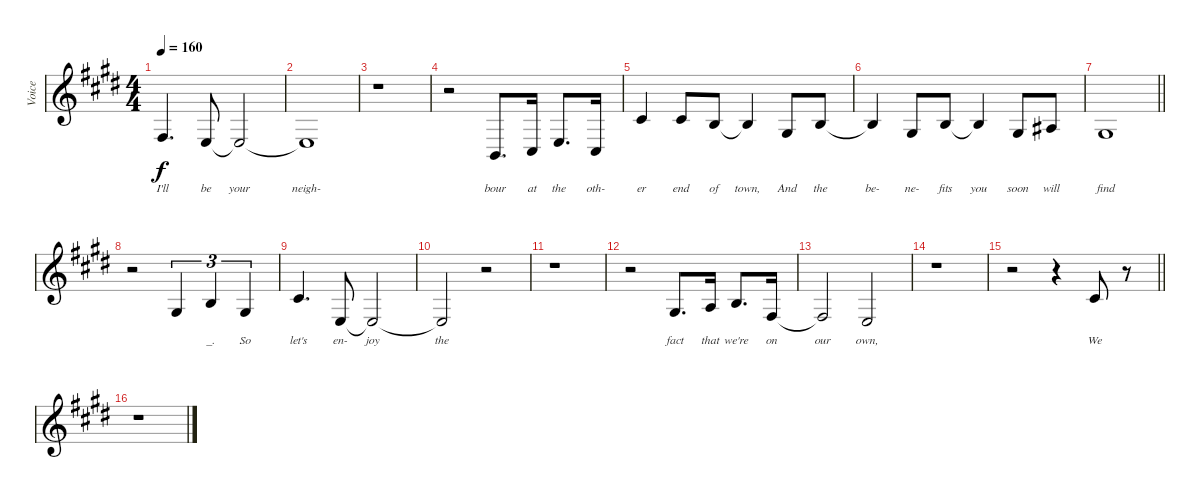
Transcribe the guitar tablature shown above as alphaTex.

\track ("Voice" "Voice") {instrument sopranosax}
\staff {score}
\tuning (E4 B3 G3 D3 A2 E2) {hide}
\ts (4 4)
\tempo 160
\clef g2
\ks e
4.4.4{d lyrics (0 "I'll") lyrics (1 "") lyrics (2 "") lyrics (3 "") lyrics (4 "") dy f} 2.4.8{lyrics (0 "be") lyrics (1 "") lyrics (2 "") lyrics (3 "") lyrics (4 "")} 2.4{t}.2{lyrics (0 "your") lyrics (1 "") lyrics (2 "") lyrics (3 "") lyrics (4 "")} |
2.4{t}.1{lyrics (0 "neigh-") lyrics (1 "") lyrics (2 "") lyrics (3 "") lyrics (4 "")} |
r.1 |
r.2 2.5.8{d lyrics (0 "bour") lyrics (1 "") lyrics (2 "") lyrics (3 "") lyrics (4 "")} 4.5.16{lyrics (0 "at") lyrics (1 "") lyrics (2 "") lyrics (3 "") lyrics (4 "")} 2.4.8{d lyrics (0 "the") lyrics (1 "") lyrics (2 "") lyrics (3 "") lyrics (4 "")} 4.5.16{lyrics (0 "oth-") lyrics (1 "") lyrics (2 "") lyrics (3 "") lyrics (4 "")} |
2.2.4{lyrics (0 "er") lyrics (1 "") lyrics (2 "") lyrics (3 "") lyrics (4 "")} 2.2.8{lyrics (0 "end") lyrics (1 "") lyrics (2 "") lyrics (3 "") lyrics (4 "")} 0.2.8{lyrics (0 "of") lyrics (1 "") lyrics (2 "") lyrics (3 "") lyrics (4 "")} 0.2{t}.4{lyrics (0 "town,") lyrics (1 "") lyrics (2 "") lyrics (3 "") lyrics (4 "")} 1.3.8{lyrics (0 "And") lyrics (1 "") lyrics (2 "") lyrics (3 "") lyrics (4 "")} 0.2.8{lyrics (0 "the") lyrics (1 "") lyrics (2 "") lyrics (3 "") lyrics (4 "")} |
0.2{t}.4{lyrics (0 "be-") lyrics (1 "") lyrics (2 "") lyrics (3 "") lyrics (4 "")} 1.3.8{lyrics (0 "ne-") lyrics (1 "") lyrics (2 "") lyrics (3 "") lyrics (4 "")} 0.2.8{lyrics (0 "fits") lyrics (1 "") lyrics (2 "") lyrics (3 "") lyrics (4 "")} 0.2{t}.4{lyrics (0 "you") lyrics (1 "") lyrics (2 "") lyrics (3 "") lyrics (4 "")} 1.3.8{lyrics (0 "soon") lyrics (1 "") lyrics (2 "") lyrics (3 "") lyrics (4 "")} 3.3.8{lyrics (0 "will") lyrics (1 "") lyrics (2 "") lyrics (3 "") lyrics (4 "")} |
\barLineRight lightlight
1.3.1{lyrics (0 "find") lyrics (1 "") lyrics (2 "") lyrics (3 "") lyrics (4 "")} |
r.2 1.3.4{tu (3 2) lyrics (0 "") lyrics (1 "") lyrics (2 "") lyrics (3 "") lyrics (4 "")} 0.2.4{tu (3 2) lyrics (0 "_.") lyrics (1 "") lyrics (2 "") lyrics (3 "") lyrics (4 "")} 1.3.4{tu (3 2) lyrics (0 "So") lyrics (1 "") lyrics (2 "") lyrics (3 "") lyrics (4 "")} |
2.2.4{d lyrics (0 "let's") lyrics (1 "") lyrics (2 "") lyrics (3 "") lyrics (4 "")} 2.4.8{lyrics (0 "en-") lyrics (1 "") lyrics (2 "") lyrics (3 "") lyrics (4 "")} 2.4{t}.2{lyrics (0 "joy") lyrics (1 "") lyrics (2 "") lyrics (3 "") lyrics (4 "")} |
2.4{t}.2{lyrics (0 "the") lyrics (1 "") lyrics (2 "") lyrics (3 "") lyrics (4 "")} r.2 |
r.1 |
r.2 1.3.8{d lyrics (0 "fact") lyrics (1 "") lyrics (2 "") lyrics (3 "") lyrics (4 "")} 2.3.16{lyrics (0 "that") lyrics (1 "") lyrics (2 "") lyrics (3 "") lyrics (4 "")} 0.2.8{d lyrics (0 "we're") lyrics (1 "") lyrics (2 "") lyrics (3 "") lyrics (4 "")} 4.4.16{lyrics (0 "on") lyrics (1 "") lyrics (2 "") lyrics (3 "") lyrics (4 "")} |
4.4{t}.2{lyrics (0 "our") lyrics (1 "") lyrics (2 "") lyrics (3 "") lyrics (4 "")} 2.4.2{lyrics (0 "own,") lyrics (1 "") lyrics (2 "") lyrics (3 "") lyrics (4 "")} |
r.1 |
\barLineRight lightlight
r.2 r.4 2.2.8{lyrics (0 "We") lyrics (1 "") lyrics (2 "") lyrics (3 "") lyrics (4 "")} r.8 |
r.1{volume 14}
